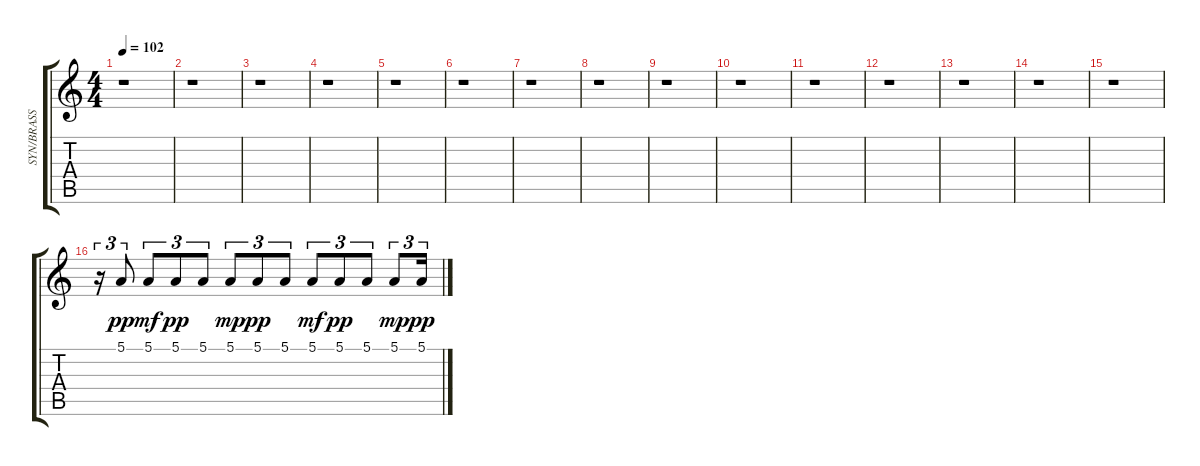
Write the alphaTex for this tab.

\track ("SYN/BRASS" "SYN/BRASS") {instrument synthbrass1}
\staff {score tabs}
\tuning (E4 B3 G3 D3 A2 E2) {hide}
\ts (4 4)
\tempo 102
\clef g2
\ks c
r.1{dy f} |
r.1 |
r.1 |
r.1 |
r.1 |
r.1 |
r.1 |
r.1 |
r.1 |
r.1 |
r.1 |
r.1 |
r.1 |
r.1 |
r.1 |
r.16{tu (3 2)} 5.1.8{tu (3 2) dy pp} 5.1.8{tu (3 2) dy mf} 5.1.8{tu (3 2) dy pp} 5.1.8{tu (3 2)} 5.1.8{tu (3 2) dy mp} 5.1.8{tu (3 2) dy pp} 5.1.8{tu (3 2)} 5.1.8{tu (3 2) dy mf} 5.1.8{tu (3 2) dy pp} 5.1.8{tu (3 2)} 5.1.8{tu (3 2) dy mp} 5.1.16{tu (3 2) dy pp}
